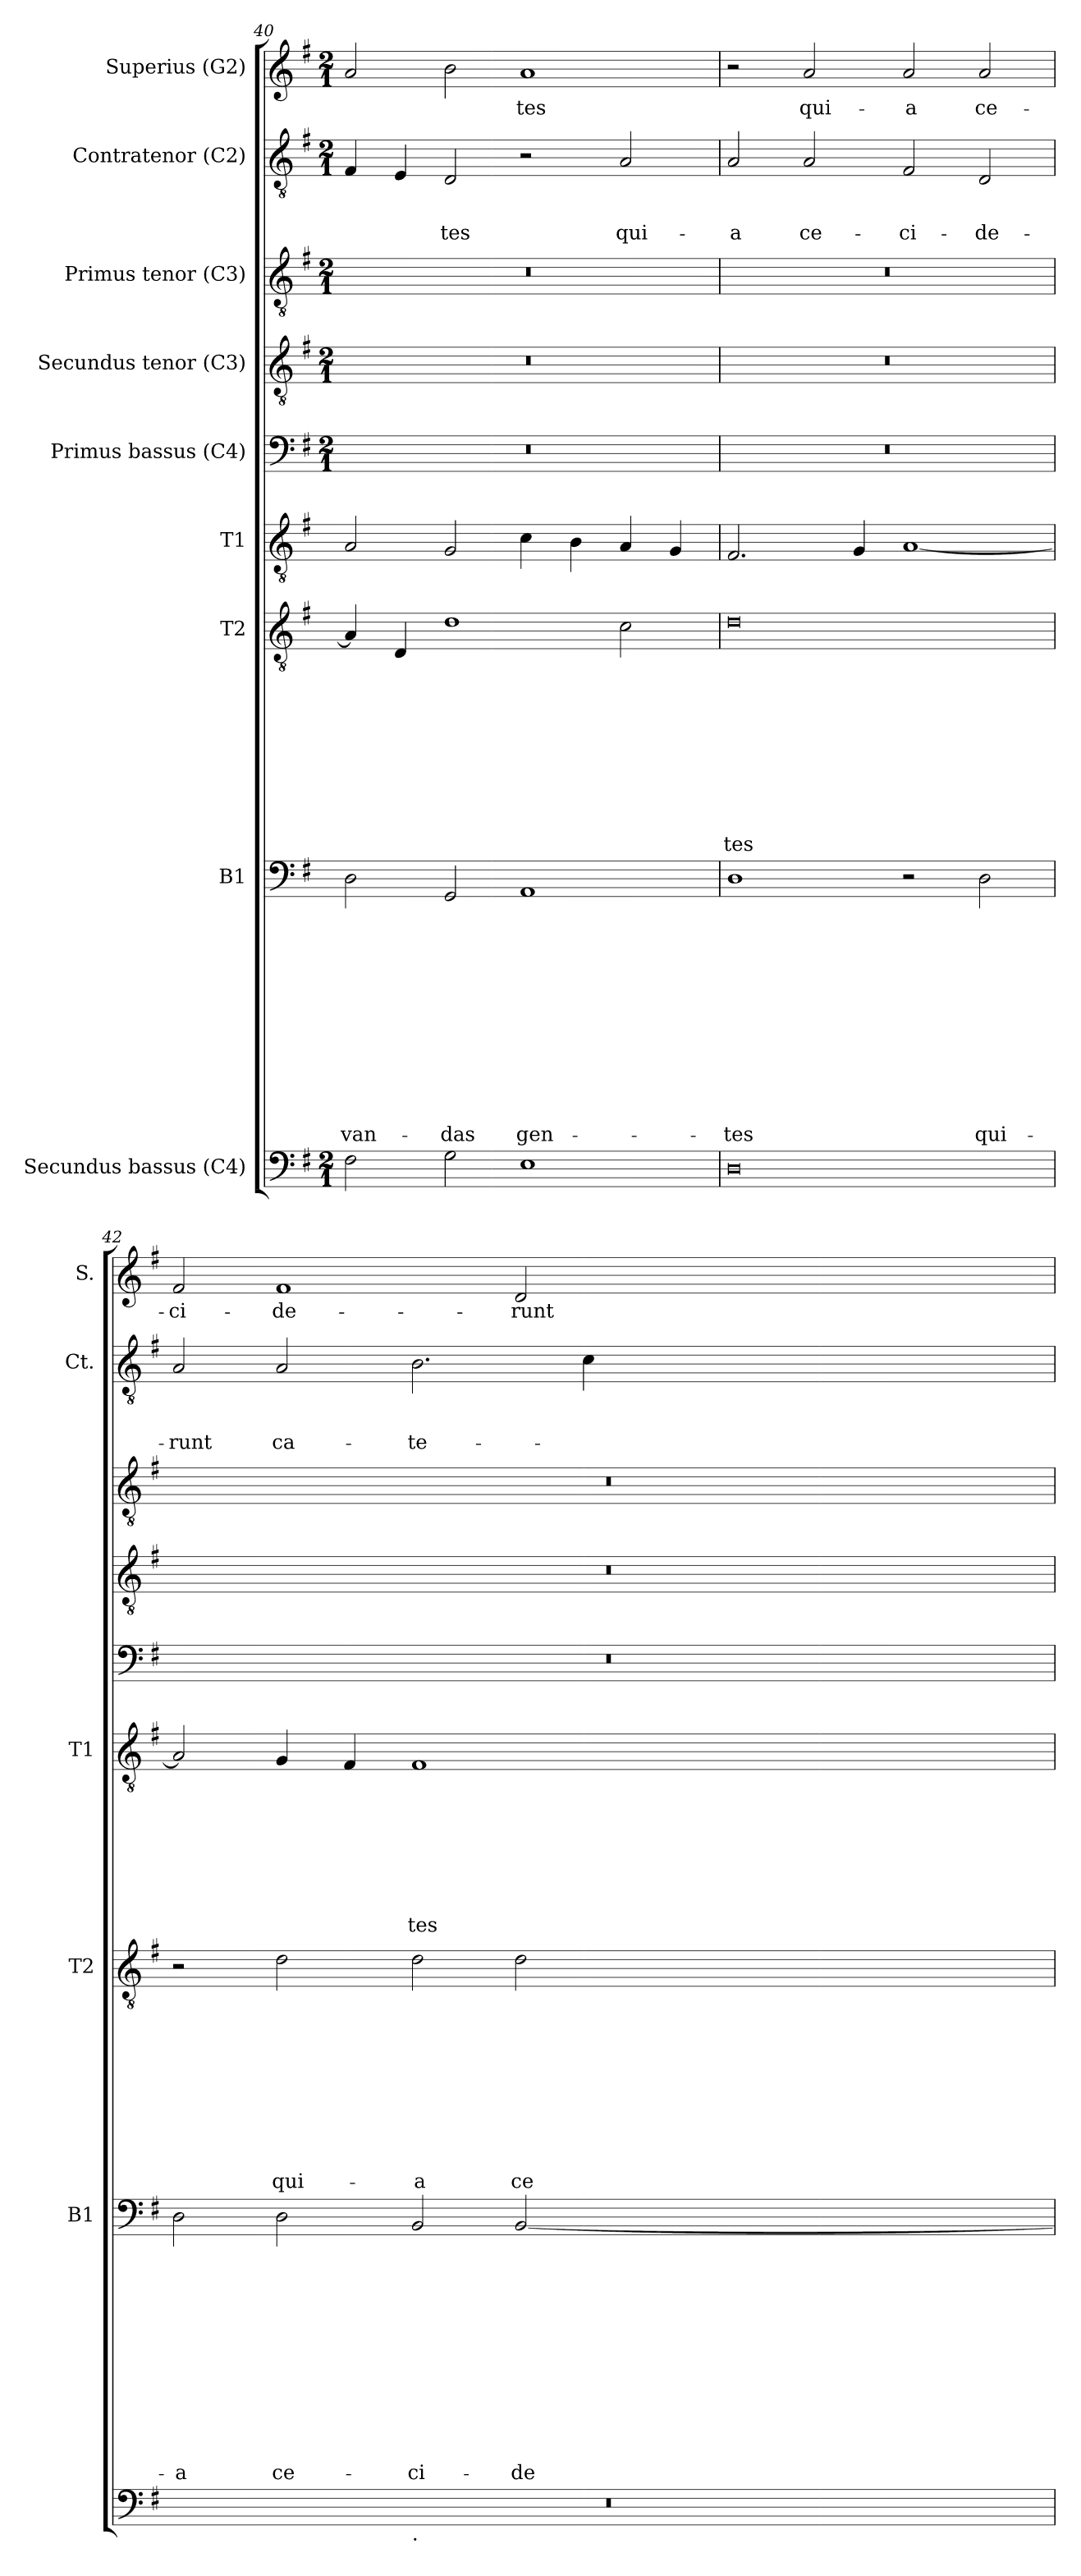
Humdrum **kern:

**kern	**kern	**text	**text	**text	**text	**text	**text	**text	**text	**text	**text	**text	**text	**kern	**text	**text	**text	**text	**text	**text	**text	**text	**text	**text	**kern	**text	**text	**text	**text	**text	**text	**text	**text	**kern	**kern	**kern	**kern	**text	**text	**text	**kern	**text
*part9	*part8	*part8	*part8	*part8	*part8	*part8	*part8	*part8	*part8	*part8	*part8	*part8	*part8	*part7	*part7	*part7	*part7	*part7	*part7	*part7	*part7	*part7	*part7	*part7	*part6	*part6	*part6	*part6	*part6	*part6	*part6	*part6	*part6	*part5	*part4	*part3	*part2	*part2	*part2	*part2	*part1	*part1
*staff9	*staff8	*staff8	*staff8	*staff8	*staff8	*staff8	*staff8	*staff8	*staff8	*staff8	*staff8	*staff8	*staff8	*staff7	*staff7	*staff7	*staff7	*staff7	*staff7	*staff7	*staff7	*staff7	*staff7	*staff7	*staff6	*staff6	*staff6	*staff6	*staff6	*staff6	*staff6	*staff6	*staff6	*staff5	*staff4	*staff3	*staff2	*staff2	*staff2	*staff2	*staff1	*staff1
*I"Secundus bassus (C4)	*I"B1	*	*	*	*	*	*	*	*	*	*	*	*	*I"T2	*	*	*	*	*	*	*	*	*	*	*I"T1	*	*	*	*	*	*	*	*	*I"Primus bassus (C4)	*I"Secundus tenor (C3)	*I"Primus tenor (C3)	*I"Contratenor (C2)	*	*	*	*I"Superius (G2)	*
*	*I'B1	*	*	*	*	*	*	*	*	*	*	*	*	*I'T2	*	*	*	*	*	*	*	*	*	*	*I'T1	*	*	*	*	*	*	*	*	*	*	*	*I'Ct.	*	*	*	*I'S.	*
!!LO:LB:g=z
*clefF4	*clefF4	*	*	*	*	*	*	*	*	*	*	*	*	*clefGv2	*	*	*	*	*	*	*	*	*	*	*clefGv2	*	*	*	*	*	*	*	*	*clefF4	*clefGv2	*clefGv2	*clefGv2	*	*	*	*clefG2	*
*k[f#]	*k[f#]	*	*	*	*	*	*	*	*	*	*	*	*	*k[f#]	*	*	*	*	*	*	*	*	*	*	*k[f#]	*	*	*	*	*	*	*	*	*k[f#]	*k[f#]	*k[f#]	*k[f#]	*	*	*	*k[f#]	*
*G:	*G:	*	*	*	*	*	*	*	*	*	*	*	*	*G:	*	*	*	*	*	*	*	*	*	*	*G:	*	*	*	*	*	*	*	*	*G:	*G:	*G:	*G:	*	*	*	*G:	*
*M2/1	*	*	*	*	*	*	*	*	*	*	*	*	*	*	*	*	*	*	*	*	*	*	*	*	*	*	*	*	*	*	*	*	*	*M2/1	*M2/1	*M2/1	*M2/1	*	*	*	*M2/1	*
=40	=40	=40	=40	=40	=40	=40	=40	=40	=40	=40	=40	=40	=40	=40	=40	=40	=40	=40	=40	=40	=40	=40	=40	=40	=40	=40	=40	=40	=40	=40	=40	=40	=40	=40	=40	=40	=40	=40	=40	=40	=40	=40
!	!	!	!	!	!	!	!	!	!	!	!	!	!LO:LY:b	!	!	!	!	!	!	!	!	!	!	!	!	!	!	!	!	!	!	!	!	!	!	!	!	!	!	!	!	!
2F#\	2D\	.	.	.	.	.	.	.	.	.	.	.	-van-	4A/]	.	.	.	.	.	.	.	.	.	.	2A/	.	.	.	.	.	.	.	.	0r	0r	0r	4F#/	.	.	.	2a/	.
.	.	.	.	.	.	.	.	.	.	.	.	.	.	4D/	.	.	.	.	.	.	.	.	.	.	.	.	.	.	.	.	.	.	.	.	.	.	4E/	.	.	.	.	.
!	!	!	!	!	!	!	!	!	!	!	!	!	!LO:LY:b	!	!	!	!	!	!	!	!	!	!	!	!	!	!	!	!	!	!	!	!	!	!	!	!	!	!	!LO:LY:b	!	!
2G\	2GG/	.	.	.	.	.	.	.	.	.	.	.	-das	1d	.	.	.	.	.	.	.	.	.	.	2G/	.	.	.	.	.	.	.	.	.	.	.	2D/	.	.	-tes	2b\	.
!	!	!	!	!	!	!	!	!	!	!	!	!	!LO:LY:b	!	!	!	!	!	!	!	!	!	!	!	!	!	!	!	!	!	!	!	!	!	!	!	!	!	!	!	!	!LO:LY:b
1E	1AA	.	.	.	.	.	.	.	.	.	.	.	gen-	.	.	.	.	.	.	.	.	.	.	.	4c\	.	.	.	.	.	.	.	.	.	.	.	2r	.	.	.	1a	-tes
.	.	.	.	.	.	.	.	.	.	.	.	.	.	.	.	.	.	.	.	.	.	.	.	.	4B\	.	.	.	.	.	.	.	.	.	.	.	.	.	.	.	.	.
!	!	!	!	!	!	!	!	!	!	!	!	!	!	!	!	!	!	!	!	!	!	!	!	!	!	!	!	!	!	!	!	!	!	!	!	!	!	!	!	!LO:LY:b	!	!
.	.	.	.	.	.	.	.	.	.	.	.	.	.	2c\	.	.	.	.	.	.	.	.	.	.	4A/	.	.	.	.	.	.	.	.	.	.	.	2A/	.	.	qui-	.	.
.	.	.	.	.	.	.	.	.	.	.	.	.	.	.	.	.	.	.	.	.	.	.	.	.	4G/	.	.	.	.	.	.	.	.	.	.	.	.	.	.	.	.	.
=41	=41	=41	=41	=41	=41	=41	=41	=41	=41	=41	=41	=41	=41	=41	=41	=41	=41	=41	=41	=41	=41	=41	=41	=41	=41	=41	=41	=41	=41	=41	=41	=41	=41	=41	=41	=41	=41	=41	=41	=41	=41	=41
!	!	!	!	!	!	!	!	!	!	!	!	!	!LO:LY:b	!	!	!	!	!	!	!	!	!	!	!LO:LY:b:rj	!	!	!	!	!	!	!	!	!	!	!	!	!	!	!	!LO:LY:b	!	!
0D	1D	.	.	.	.	.	.	.	.	.	.	.	-tes	0d	.	.	.	.	.	.	.	.	.	-tes	2.F#/	.	.	.	.	.	.	.	.	0r	0r	0r	2A/	.	.	-a	2r	.
!	!	!	!	!	!	!	!	!	!	!	!	!	!	!	!	!	!	!	!	!	!	!	!	!	!	!	!	!	!	!	!	!	!	!	!	!	!	!	!	!LO:LY:b	!	!LO:LY:b
.	.	.	.	.	.	.	.	.	.	.	.	.	.	.	.	.	.	.	.	.	.	.	.	.	.	.	.	.	.	.	.	.	.	.	.	.	2A/	.	.	ce-	2a/	qui-
.	.	.	.	.	.	.	.	.	.	.	.	.	.	.	.	.	.	.	.	.	.	.	.	.	4G/	.	.	.	.	.	.	.	.	.	.	.	.	.	.	.	.	.
!	!	!	!	!	!	!	!	!	!	!	!	!	!	!	!	!	!	!	!	!	!	!	!	!	!	!	!	!	!	!	!	!	!	!	!	!	!	!	!	!LO:LY:b	!	!LO:LY:b
.	2r	.	.	.	.	.	.	.	.	.	.	.	.	.	.	.	.	.	.	.	.	.	.	.	[<1A	.	.	.	.	.	.	.	.	.	.	.	2F#/	.	.	-ci-	2a/	-a
!	!	!	!	!	!	!	!	!	!	!	!	!	!LO:LY:b	!	!	!	!	!	!	!	!	!	!	!	!	!	!	!	!	!	!	!	!	!	!	!	!	!	!	!LO:LY:b	!	!LO:LY:b
.	2D\	.	.	.	.	.	.	.	.	.	.	.	qui-	.	.	.	.	.	.	.	.	.	.	.	.	.	.	.	.	.	.	.	.	.	.	.	2D/	.	.	-de-	2a/	ce-
=42	=42	=42	=42	=42	=42	=42	=42	=42	=42	=42	=42	=42	=42	=42	=42	=42	=42	=42	=42	=42	=42	=42	=42	=42	=42	=42	=42	=42	=42	=42	=42	=42	=42	=42	=42	=42	=42	=42	=42	=42	=42	=42
!	!	!	!	!	!	!	!	!	!	!	!	!	!LO:LY:b	!	!	!	!	!	!	!	!	!	!	!	!	!	!	!	!	!	!	!	!	!	!	!	!	!	!	!LO:LY:b	!	!LO:LY:b
*^	*	*	*	*	*	*	*	*	*	*	*	*	*	*	*	*	*	*	*	*	*	*	*	*	*	*	*	*	*	*	*	*	*	*	*	*	*	*	*	*	*	*
0r	1ryy	2D\	.	.	.	.	.	.	.	.	.	.	.	-a	2r	.	.	.	.	.	.	.	.	.	.	2A/]	.	.	.	.	.	.	.	.	0r	0r	0r	2A/	.	.	-runt	2f#/	-ci-
!	!	!	!	!	!	!	!	!	!	!	!	!	!	!LO:LY:b	!	!	!	!	!	!	!	!	!	!	!LO:LY:b	!	!	!	!	!	!	!	!	!	!	!	!	!	!	!	!LO:LY:b	!	!LO:LY:b
.	.	2D\	.	.	.	.	.	.	.	.	.	.	.	ce-	2d\	.	.	.	.	.	.	.	.	.	qui-	4G/	.	.	.	.	.	.	.	.	.	.	.	2A/	.	.	ca-	1f#	-de-
.	.	.	.	.	.	.	.	.	.	.	.	.	.	.	.	.	.	.	.	.	.	.	.	.	.	4F#/	.	.	.	.	.	.	.	.	.	.	.	.	.	.	.	.	.
!	!LO:TX:b:t=.	!	!	!	!	!	!	!	!	!	!	!	!	!	!	!	!	!	!	!	!	!	!	!	!	!	!	!	!	!	!	!	!	!	!	!	!	!	!	!	!	!	!
!	!	!	!	!	!	!	!	!	!	!	!	!	!	!LO:LY:b	!	!	!	!	!	!	!	!	!	!	!LO:LY:b	!	!	!	!	!	!	!	!	!LO:LY:b	!	!	!	!	!	!	!LO:LY:b	!	!
.	1ryy	2BB/	.	.	.	.	.	.	.	.	.	.	.	-ci-	2d\	.	.	.	.	.	.	.	.	.	-a	1F#	.	.	.	.	.	.	.	-tes	.	.	.	2.B\	.	.	-te-	.	.
!	!	!	!	!	!	!	!	!	!	!	!	!	!	!LO:LY:b	!	!	!	!	!	!	!	!	!	!	!LO:LY:b	!	!	!	!	!	!	!	!	!	!	!	!	!	!	!	!	!	!LO:LY:b
.	.	[<2BB/	.	.	.	.	.	.	.	.	.	.	.	-de-	2d\	.	.	.	.	.	.	.	.	.	ce-	.	.	.	.	.	.	.	.	.	.	.	.	.	.	.	.	2d/	-runt
.	.	.	.	.	.	.	.	.	.	.	.	.	.	.	.	.	.	.	.	.	.	.	.	.	.	.	.	.	.	.	.	.	.	.	.	.	.	4c\	.	.	.	.	.
*v	*v	*	*	*	*	*	*	*	*	*	*	*	*	*	*	*	*	*	*	*	*	*	*	*	*	*	*	*	*	*	*	*	*	*	*	*	*	*	*	*	*	*	*
=	=	=	=	=	=	=	=	=	=	=	=	=	=	=	=	=	=	=	=	=	=	=	=	=	=	=	=	=	=	=	=	=	=	=	=	=	=	=	=	=	=	=
*-	*-	*-	*-	*-	*-	*-	*-	*-	*-	*-	*-	*-	*-	*-	*-	*-	*-	*-	*-	*-	*-	*-	*-	*-	*-	*-	*-	*-	*-	*-	*-	*-	*-	*-	*-	*-	*-	*-	*-	*-	*-	*-
